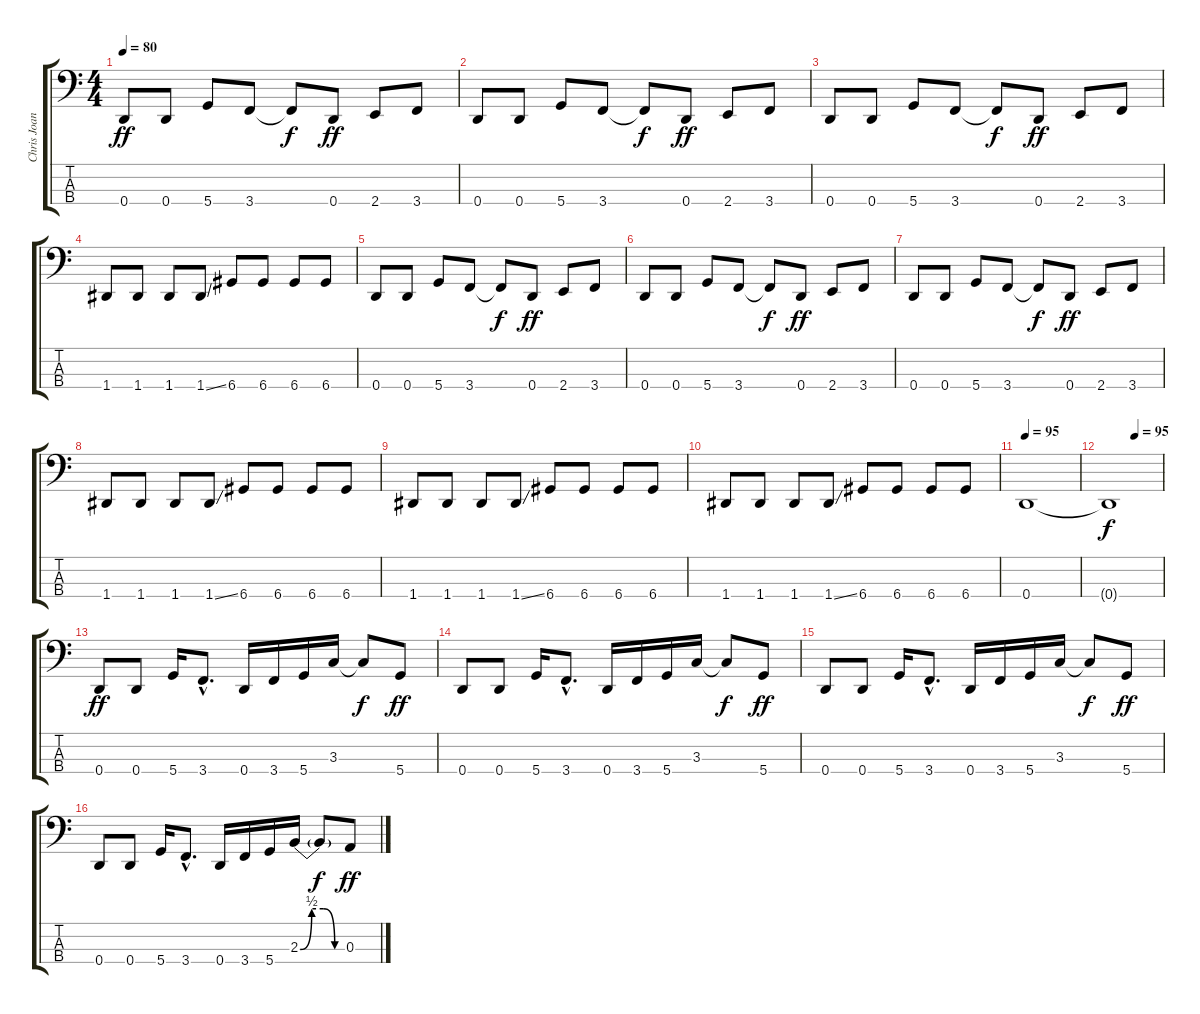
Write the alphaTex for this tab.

\track ("Chris Joannou (Basse)" "Chris Joan") {instrument electricbasspick}
\staff {score tabs}
\tuning (G2 D2 A1 D1) {hide}
\ts (4 4)
\tempo 80
\clef f4
\ks c
0.4.8{dy ff} 0.4.8 5.4.8 3.4.8 3.4{t}.8{dy f} 0.4.8{dy ff} 2.4.8 3.4.8 |
0.4.8 0.4.8 5.4.8 3.4.8 3.4{t}.8{dy f} 0.4.8{dy ff} 2.4.8 3.4.8 |
0.4.8 0.4.8 5.4.8 3.4.8 3.4{t}.8{dy f} 0.4.8{dy ff} 2.4.8 3.4.8 |
1.4.8 1.4.8 1.4.8 1.4{ss}.8 6.4.8 6.4.8 6.4.8 6.4.8 |
0.4.8 0.4.8 5.4.8 3.4.8 3.4{t}.8{dy f} 0.4.8{dy ff} 2.4.8 3.4.8 |
0.4.8 0.4.8 5.4.8 3.4.8 3.4{t}.8{dy f} 0.4.8{dy ff} 2.4.8 3.4.8 |
0.4.8 0.4.8 5.4.8 3.4.8 3.4{t}.8{dy f} 0.4.8{dy ff} 2.4.8 3.4.8 |
1.4.8 1.4.8 1.4.8 1.4{ss}.8 6.4.8 6.4.8 6.4.8 6.4.8 |
1.4.8 1.4.8 1.4.8 1.4{ss}.8 6.4.8 6.4.8 6.4.8 6.4.8 |
1.4.8 1.4.8 1.4.8 1.4{ss}.8 6.4.8 6.4.8 6.4.8 6.4.8 |
\tempo 95
0.4.1 |
\tempo (95 0.5)
0.4{t}.1{dy f} |
0.4.8{dy ff} 0.4.8 5.4.16 3.4{hac}.8{d} 0.4.16 3.4.16 5.4.16 3.3.16 3.3{t}.8{dy f} 5.4.8{dy ff} |
0.4.8 0.4.8 5.4.16 3.4{hac}.8{d} 0.4.16 3.4.16 5.4.16 3.3.16 3.3{t}.8{dy f} 5.4.8{dy ff} |
0.4.8 0.4.8 5.4.16 3.4{hac}.8{d} 0.4.16 3.4.16 5.4.16 3.3.16 3.3{t}.8{dy f} 5.4.8{dy ff} |
0.4.8 0.4.8 5.4.16 3.4{hac}.8{d} 0.4.16 3.4.16 5.4.16 2.3{be (custom 0 0 15 2 30 2 45 0 60 0)}.16 2.3{t}.8{dy f} 0.3.8{dy ff}
